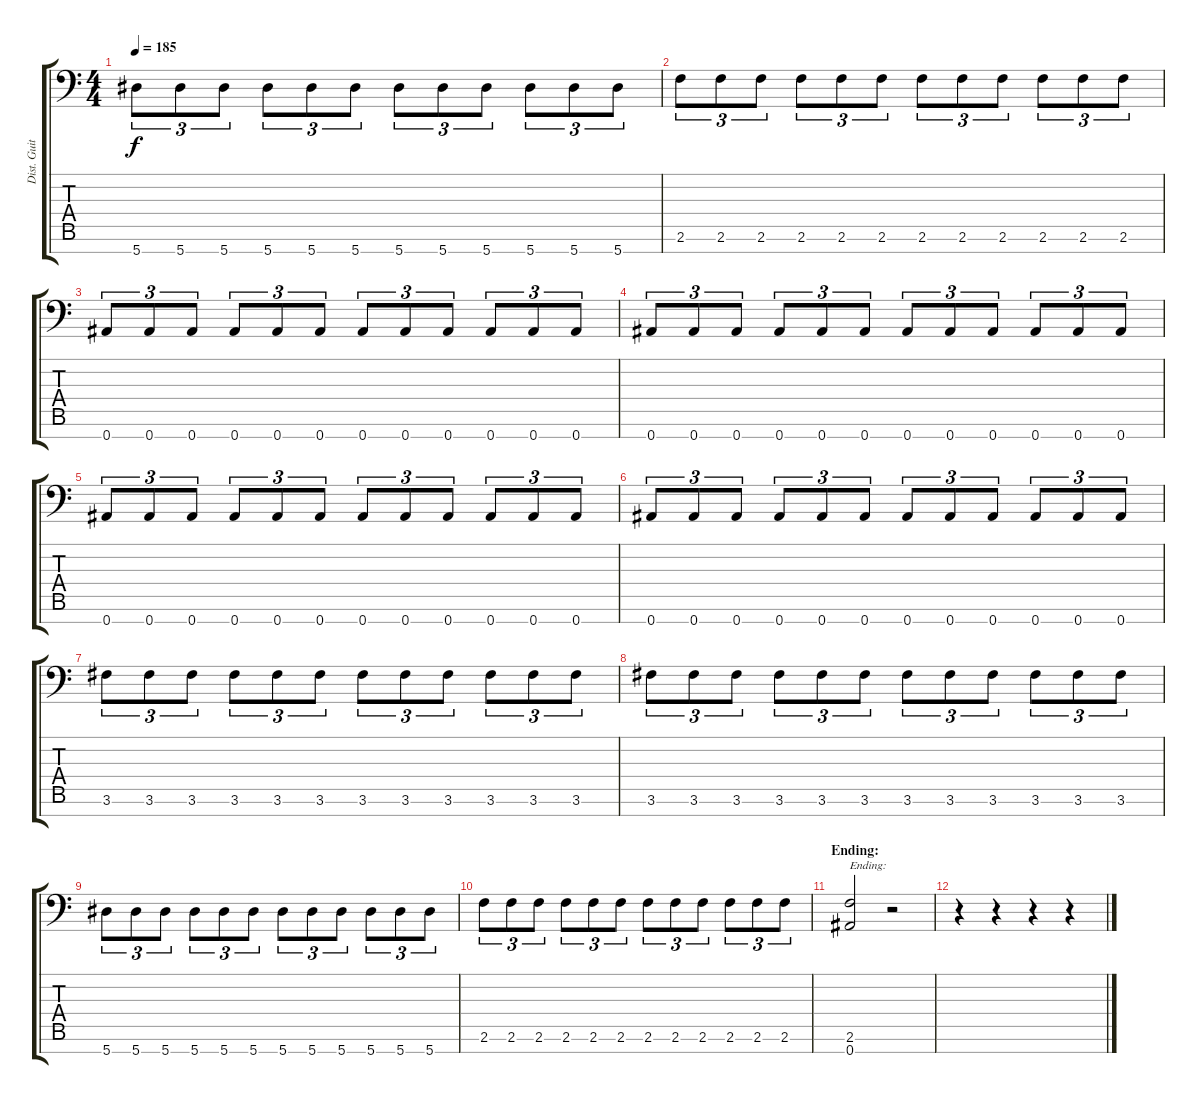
\track ("Dist. Guitar 1" "Dist. Guit") {instrument distortionguitar}
\staff {score tabs}
\tuning (Eb4 Bb3 Gb3 Db3 Ab2 Eb2 Bb1) {hide}
\ts (4 4)
\tempo 185
\clef f4
\ks c
5.7.8{tu (3 2) dy f} 5.7.8{tu (3 2)} 5.7.8{tu (3 2)} 5.7.8{tu (3 2)} 5.7.8{tu (3 2)} 5.7.8{tu (3 2)} 5.7.8{tu (3 2)} 5.7.8{tu (3 2)} 5.7.8{tu (3 2)} 5.7.8{tu (3 2)} 5.7.8{tu (3 2)} 5.7.8{tu (3 2)} |
2.6.8{tu (3 2)} 2.6.8{tu (3 2)} 2.6.8{tu (3 2)} 2.6.8{tu (3 2)} 2.6.8{tu (3 2)} 2.6.8{tu (3 2)} 2.6.8{tu (3 2)} 2.6.8{tu (3 2)} 2.6.8{tu (3 2)} 2.6.8{tu (3 2)} 2.6.8{tu (3 2)} 2.6.8{tu (3 2)} |
0.7.8{tu (3 2)} 0.7.8{tu (3 2)} 0.7.8{tu (3 2)} 0.7.8{tu (3 2)} 0.7.8{tu (3 2)} 0.7.8{tu (3 2)} 0.7.8{tu (3 2)} 0.7.8{tu (3 2)} 0.7.8{tu (3 2)} 0.7.8{tu (3 2)} 0.7.8{tu (3 2)} 0.7.8{tu (3 2)} |
0.7.8{tu (3 2)} 0.7.8{tu (3 2)} 0.7.8{tu (3 2)} 0.7.8{tu (3 2)} 0.7.8{tu (3 2)} 0.7.8{tu (3 2)} 0.7.8{tu (3 2)} 0.7.8{tu (3 2)} 0.7.8{tu (3 2)} 0.7.8{tu (3 2)} 0.7.8{tu (3 2)} 0.7.8{tu (3 2)} |
0.7.8{tu (3 2)} 0.7.8{tu (3 2)} 0.7.8{tu (3 2)} 0.7.8{tu (3 2)} 0.7.8{tu (3 2)} 0.7.8{tu (3 2)} 0.7.8{tu (3 2)} 0.7.8{tu (3 2)} 0.7.8{tu (3 2)} 0.7.8{tu (3 2)} 0.7.8{tu (3 2)} 0.7.8{tu (3 2)} |
0.7.8{tu (3 2)} 0.7.8{tu (3 2)} 0.7.8{tu (3 2)} 0.7.8{tu (3 2)} 0.7.8{tu (3 2)} 0.7.8{tu (3 2)} 0.7.8{tu (3 2)} 0.7.8{tu (3 2)} 0.7.8{tu (3 2)} 0.7.8{tu (3 2)} 0.7.8{tu (3 2)} 0.7.8{tu (3 2)} |
3.6.8{tu (3 2)} 3.6.8{tu (3 2)} 3.6.8{tu (3 2)} 3.6.8{tu (3 2)} 3.6.8{tu (3 2)} 3.6.8{tu (3 2)} 3.6.8{tu (3 2)} 3.6.8{tu (3 2)} 3.6.8{tu (3 2)} 3.6.8{tu (3 2)} 3.6.8{tu (3 2)} 3.6.8{tu (3 2)} |
3.6.8{tu (3 2)} 3.6.8{tu (3 2)} 3.6.8{tu (3 2)} 3.6.8{tu (3 2)} 3.6.8{tu (3 2)} 3.6.8{tu (3 2)} 3.6.8{tu (3 2)} 3.6.8{tu (3 2)} 3.6.8{tu (3 2)} 3.6.8{tu (3 2)} 3.6.8{tu (3 2)} 3.6.8{tu (3 2)} |
5.7.8{tu (3 2)} 5.7.8{tu (3 2)} 5.7.8{tu (3 2)} 5.7.8{tu (3 2)} 5.7.8{tu (3 2)} 5.7.8{tu (3 2)} 5.7.8{tu (3 2)} 5.7.8{tu (3 2)} 5.7.8{tu (3 2)} 5.7.8{tu (3 2)} 5.7.8{tu (3 2)} 5.7.8{tu (3 2)} |
2.6.8{tu (3 2)} 2.6.8{tu (3 2)} 2.6.8{tu (3 2)} 2.6.8{tu (3 2)} 2.6.8{tu (3 2)} 2.6.8{tu (3 2)} 2.6.8{tu (3 2)} 2.6.8{tu (3 2)} 2.6.8{tu (3 2)} 2.6.8{tu (3 2)} 2.6.8{tu (3 2)} 2.6.8{tu (3 2)} |
\section ("" "Ending:")
(2.6 0.7).2{txt "Ending:"} r.2 |
r.4 r.4 r.4 r.4
